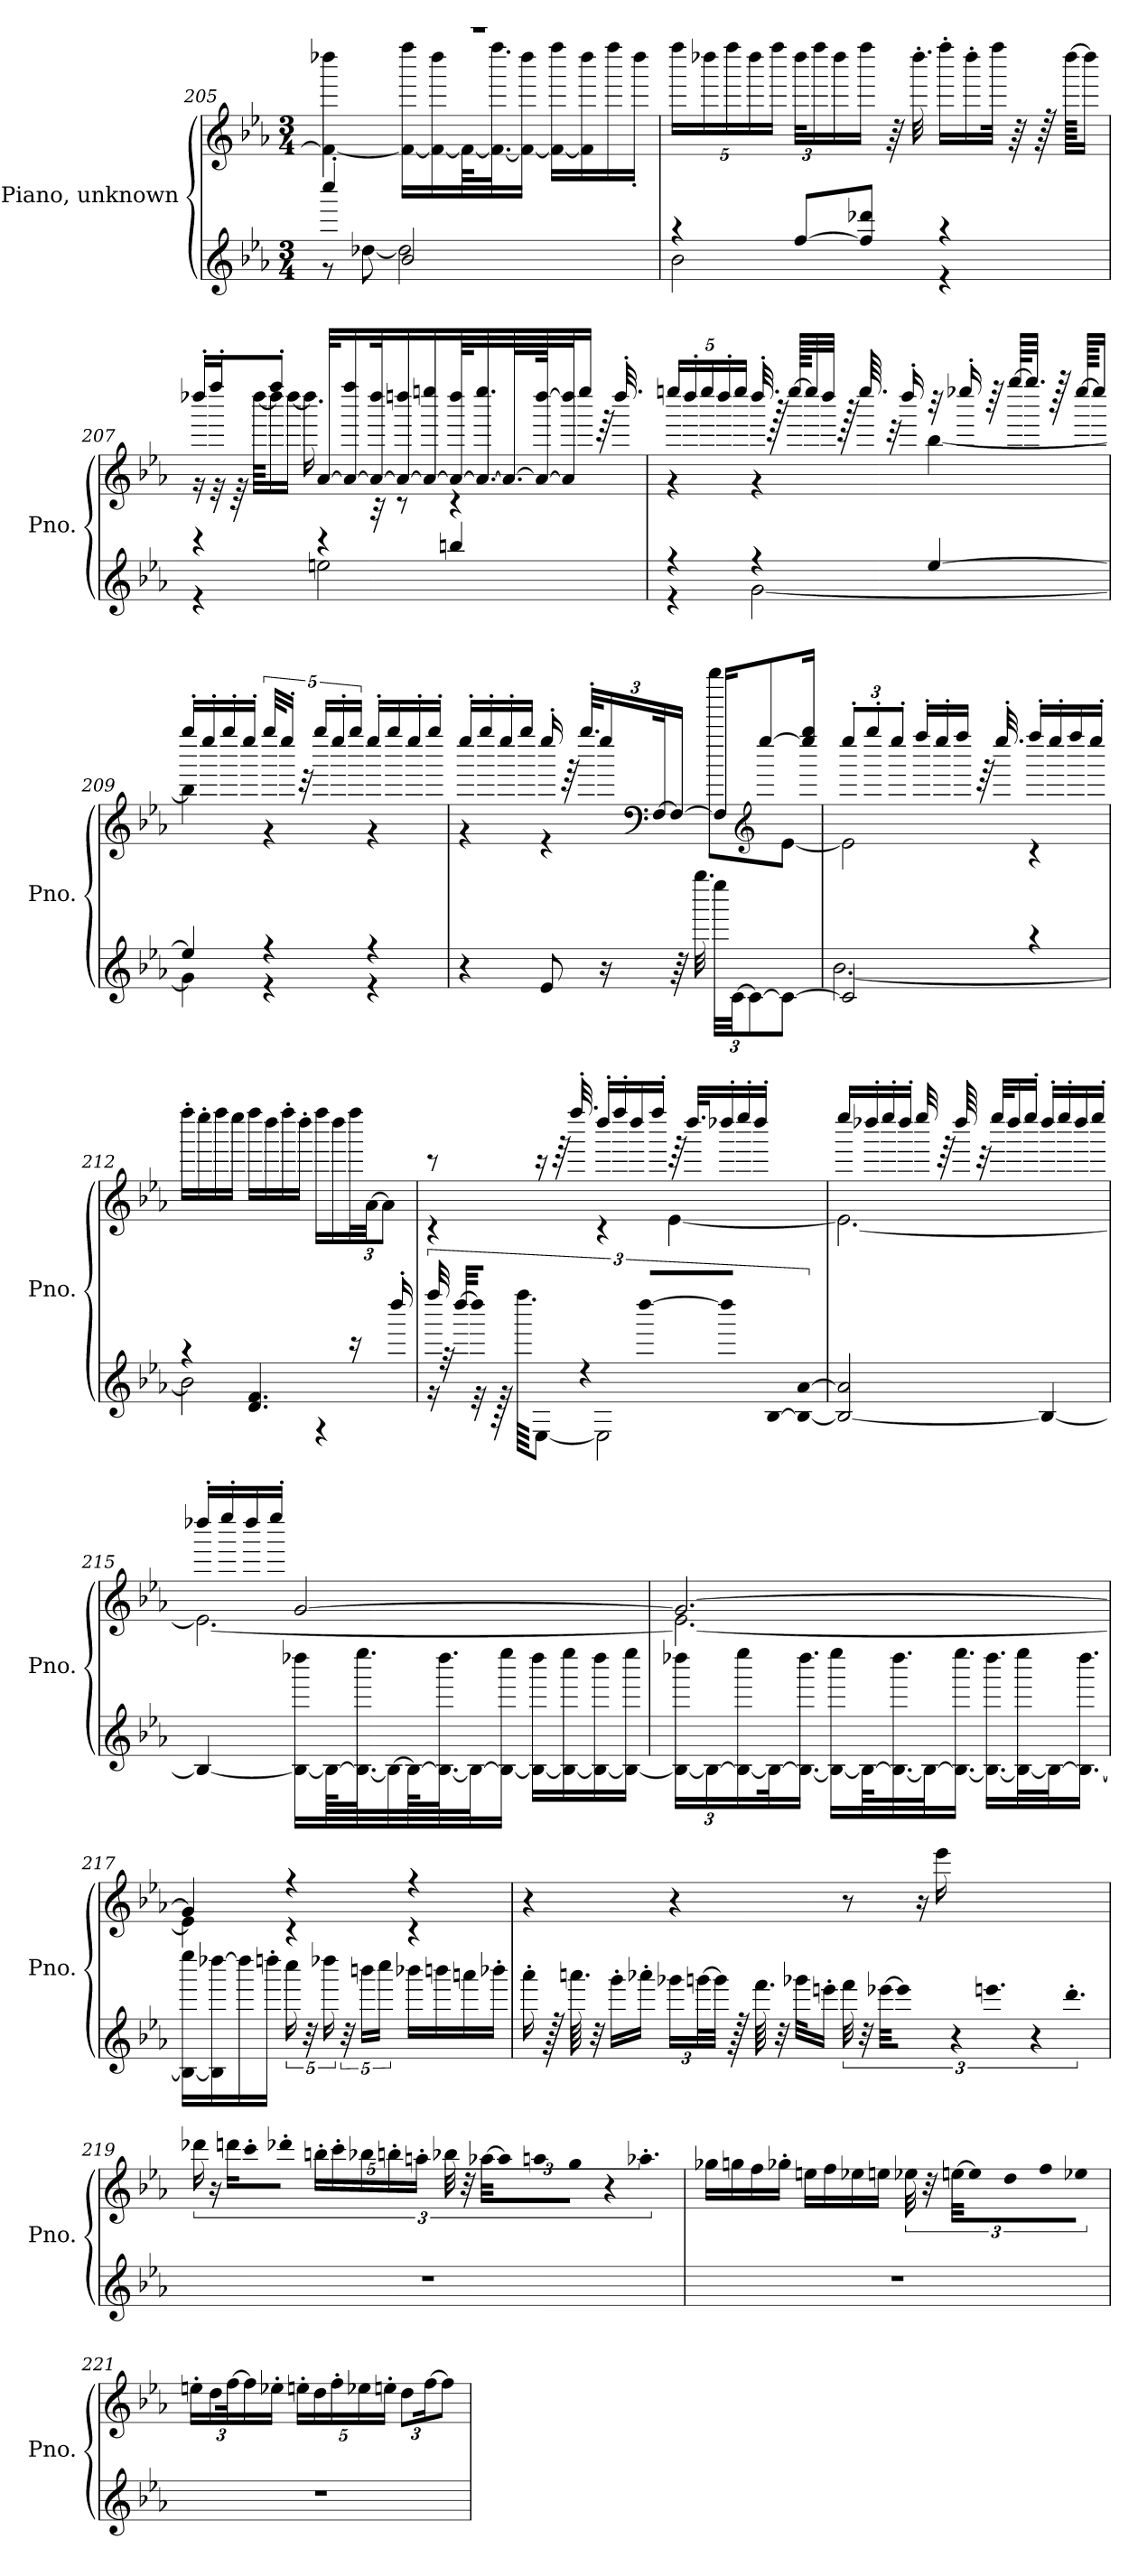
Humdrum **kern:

**kern	**kern
*part1	*part1
*staff2	*staff1
*I"Piano, unknown	*
*I'Pno.	*
!!LO:LB:g=z
*clefG2	*clefG2
*k[b-e-a-]	*k[b-e-a-]
*M3/4	*M3/4
=205	=205
*^	*^
4cccc'/	8r	2.r	4f\_ 4dddd-X\
.	[8dd-X\	.	.
2b-/	2dd-\]	.	16f\_ 16ffff\LL
.	.	.	16f\_ 16dddd-\
.	.	.	64f\KL_
.	.	.	32.f\_ 32.ffff\J
.	.	.	16f\_ 16dddd-\JJ
.	.	.	16f\_ 16ffff\LL
.	.	.	16f\] 16dddd-\
.	.	.	16ffff\
.	.	.	16dddd-'\JJ
*	*	*v	*v
=206	=206	=206
*	*	*Xbrackettup
4r	2b-\	20ffff\LL
.	.	20dddd-X\
.	.	20ffff\
.	.	20dddd-\
.	.	20ffff\JJ
[8ff/L	.	48dddd-\KLL
.	.	24ffff\
.	.	16dddd-\
8ff/] 8ddd-X/J	.	16ffff\JJ
.	.	64r
.	.	32.dddd-'\
4r	4r	16ffff'\LL
.	.	16dddd-'\
.	.	32ffff\JJk
.	.	64r
.	.	128r
.	.	[128dddd-\KKKLL
.	.	16dddd-\JJ]
!!LO:LB:g=z
=207	=207	=207
*	*	*^
4r	4r	16dddd-X'/LL	16r
.	.	16ffff'/J	32r
.	.	.	64r
.	.	.	[64dddd-\KKLL
.	.	8ffff'/J	16dddd-\]
.	.	.	[16dddd-\JJ
4r	2een\	[32a-/KLL	16.dddd-\]
.	.	16a-/_ 16ffff/	.
.	.	32a-/_ 32dddd-/K	32r
.	.	16a-/_ 16ddddn/	8r
.	.	16a-/_ 16eeeen/	.
4bbn/	.	64a-/_ 64dddd/KL	4r
.	.	32.a-/_ 32.eeee/	.
.	.	64.a-/L_	.
.	.	128a-/_ [128dddd/JK	.
.	.	32a-/] 32dddd/]J	.
.	.	16eeee/JJ	.
.	.	64r	.
.	.	32.dddd'/	.
!!LO:LB:g=z	!!
=208	=208	=208	=208
4r	4r	20eeeen/LL	4r
.	.	20dddd'/	.
.	.	20eeee/	.
.	.	20dddd'/	.
.	.	20eeee/JJ	.
4r	[2g\	32.dddd'/	4r
.	.	128r	.
.	.	[128eeee/KKLLL	.
.	.	32eeee/]	.
.	.	32dddd/JJJ	.
.	.	128r	.
.	.	64.eeee/	.
.	.	32r	.
.	.	16dddd'/	.
[4ee-/	.	32r	[4bb-\
.	.	16eeee-X'/	.
.	.	64r	.
.	.	[64gggg/KLLL	.
.	.	32.gggg/JJJ]	.
.	.	128r	.
.	.	[128eeee-/KKKLL	.
.	.	16eeee-/JJ]	.
!!LO:LB:g=z	!!
=209	=209	=209	=209
4ee-/]	4g\]	16gggg'/LL	4bb-\]
.	.	16eeee-'/	.
.	.	16gggg'/	.
.	.	16eeee-'/JJ	.
*	*	*brackettup	*
4r	4r	40gggg/KLL	4r
.	.	20eeee-'/JJ	.
.	.	40r	.
.	.	20gggg/LL	.
.	.	20eeee-'/	.
.	.	20gggg/JJ	.
4r	4r	16eeee-'/LL	4r
.	.	16gggg/	.
.	.	16eeee-'/	.
.	.	16gggg'/JJ	.
*v	*v	*	*
=210	=210	=210
4r	16eeee-'/LL	4r
.	16gggg'/	.
.	16eeee-'/	.
.	16gggg/JJ	.
8e-/	16eeee-'/	4r
.	64r	.
.	32.gggg'/KLL	.
*	*Xbrackettup	*
16r	24eeee-/	.
*	*clefF4	*
.	[48F/K	.
64r	16F/JJ_	.
32.gggg\	.	.
*Xbrackettup	*	*
48eeee-\LLL	16F/KL]	8gggg\L
[48c\JJ	.	.
12c\_	.	.
*	*clefG2	*
.	[8eeee-/	.
8c\J_	.	[8e-\J
.	16eeee-/] 16gggg/Jk	.
!!LO:PB:g=z	!!
=211	=211	=211
*^	*	*
2c/]	[2.b-\	12eeee-'/L	2e-\]
.	.	12gggg'/	.
.	.	12eeee-'/J	.
.	.	16ffff'/LL	.
.	.	16eeee-'/	.
.	.	16ffff/JJ	.
.	.	64r	.
.	.	32.eeee-'/	.
4r	.	16ffff'/LL	4r
.	.	16eeee-'/	.
.	.	16ffff/	.
.	.	16eeee-'/JJ	.
*	*	*v	*v
=212	=212	=212
4r	2b-\]	16ffff'\LL
.	.	16eeee-'\
.	.	16ffff\
.	.	16eeee-\JJ
4.d/ 4.f/	.	16ffff\LL
.	.	16dddd\
.	.	16ffff'\
.	.	16dddd'\JJ
.	4r	16ffff\LL
.	.	16dddd\
16r	.	48ffff\L
.	.	[48a-\JJ
.	.	12a-\J]
16dddd'/	.	.
!!LO:LB:g=z
=213	=213	=213
*brackettup	*	*
*	*	*^
48ffff/	16r	8r	4r
48r	.	.	.
[48dddd/LLL	.	.	.
32dddd/JJJ]	32r	.	.
64r	128r	.	.
.	64.ffff\KKKL	.	.
[64dddd/KKKL	.	.	.
8dddd/J]	[8E-\J	16r	.
.	.	64r	.
.	.	32.ffff'/	.
[4B-/	2E-\]	16dddd'/LL	4r
.	.	16ffff'/	.
.	.	16dddd/	.
.	.	16ffff'/JJ	.
4B-/_ [4a-/	.	64r	[4e-\
.	.	32.dddd/KLL	.
.	.	16dddd-X'/	.
.	.	16eeee-'/	.
.	.	16dddd-'/JJ	.
*v	*v	*	*
!!LO:LB:g=z	!!
=214	=214	=214
2B-/_ 2a-/]	16eeee-/LL	2.e-\_
.	16dddd-X'/	.
.	16eeee-'/	.
.	16dddd-'/JJ	.
.	32eeee-/	.
.	64r	.
.	64dddd-/	.
.	32r	.
.	32eeee-/KLL	.
.	16dddd-/	.
.	16eeee-'/JJ	.
4B-/_	16dddd-'/LL	.
.	16eeee-'/	.
.	16dddd-/	.
.	16eeee-'/JJ	.
!!LO:LB:g=z	!!
=215	=215	=215
4B-/_	16dddd-X'/LL	2.e-\_
.	16eeee-'/	.
.	16dddd-/	.
.	16eeee-'/JJ	.
16B-\_ 16dddd-X\LL	[2g/	.
128B-\KLL_	.	.
64.B-\_ 64.eeee-\J	.	.
32B-\_	.	.
128B-\KL_	.	.
64.B-\_ 64.dddd-\J	.	.
32B-\J_	.	.
16B-\_ 16eeee-\JJ	.	.
16B-\_ 16dddd-\LL	.	.
16B-\_ 16eeee-\	.	.
16B-\_ 16dddd-\	.	.
16B-\_ 16eeee-\JJ	.	.
!!LO:LB:g=z	!!
=216	=216	=216
*Xbrackettup	*	*
24B-\_ 24dddd-X\LL	2.g/_	2.e-\_
24B-\_	.	.
24B-\_ 24eeee-\	.	.
32B-\K_	.	.
16.B-\_ 16.dddd-\JJ	.	.
16B-\_ 16eeee-\LL	.	.
64B-\KL_	.	.
32.B-\_ 32.dddd-\	.	.
32B-\J_	.	.
16.B-\_ 16.eeee-\JJ	.	.
16.B-\_ 16.dddd-\LL	.	.
32B-\_ 32eeee-\L	.	.
32B-\J_	.	.
16.B-\_ 16.dddd-\JJ	.	.
!!LO:LB:g=z	!!
=217	=217	=217
16B-\_ 16eeee-\LL	4g/]	4e-\]
16B-\] [16dddd-X\	.	.
16dddd-\]	.	.
16ddddn'\JJ	.	.
*brackettup	*	*
20cccc\	4r	4r
40r	.	.
20dddd-X\	.	.
40r	.	.
20bbbn\LL	.	.
20cccc\JJ	.	.
16bbb-X\LL	4r	4r
16bbbn\	.	.
16aaan\	.	.
16bbb-X'\JJ	.	.
*	*v	*v
!!LO:PB:g=z
=218	=218
16aaa-'\	4r
128r	.
64.aaan\	.
32r	.
16ggg'\LL	.
16aaa-X'\JJ	.
*Xbrackettup	*
24ggg-X\LL	4r
[48gggn\L	.
32ggg\JJJ]	.
128r	.
64.fff\	.
32r	.
32ggg-X\KLL	.
16eeen'\JJ	.
*brackettup	*
48fff\	8r
48r	.
[48eee-X\LLL	.
32eee-\JJJ]	.
128r	.
64.eeen\	.
32r	16r
16.ddd'\	.
.	16eee-\
!!LO:LB:g=z
=219	=219
*	*brackettup
2.r	24ddd-X\
.	24r
.	24dddn\LL
.	16ccc'\
.	16ddd-X'\JJ
*	*Xbrackettup
.	20bbn'\LL
.	20ccc'\
.	20bb-X\
.	20bbn'\
.	20aan'\JJ
*	*brackettup
.	48bb-X\
.	48r
.	[48aa-X\LLL
.	32aa-\]
.	32aan\J
.	16gg\JJ
.	64r
.	32.aa-X'\
!!LO:LB:g=z
=220	=220
2.r	16gg-X\LL
.	16ggn\
.	16ff\
.	16gg-X'\JJ
.	16een\LL
.	16ff\
.	16ee-X\
.	16een\JJ
.	48ee-X\
.	48r
.	[48een\LLL
.	32ee\]
.	32dd\J
.	16ff\
.	16ee-X\JJ
=221	=221
2.r	16een'\LL
*	*Xbrackettup
.	24dd\
.	[48ff\K
.	16ff\]
.	16ee-X'\JJ
.	20een'\LL
.	20dd\
.	20ff'\
.	20ee-X\
.	20een'\JJ
.	12dd\L
.	[24ff\K
.	8ff\J]
=	=
*-	*-
